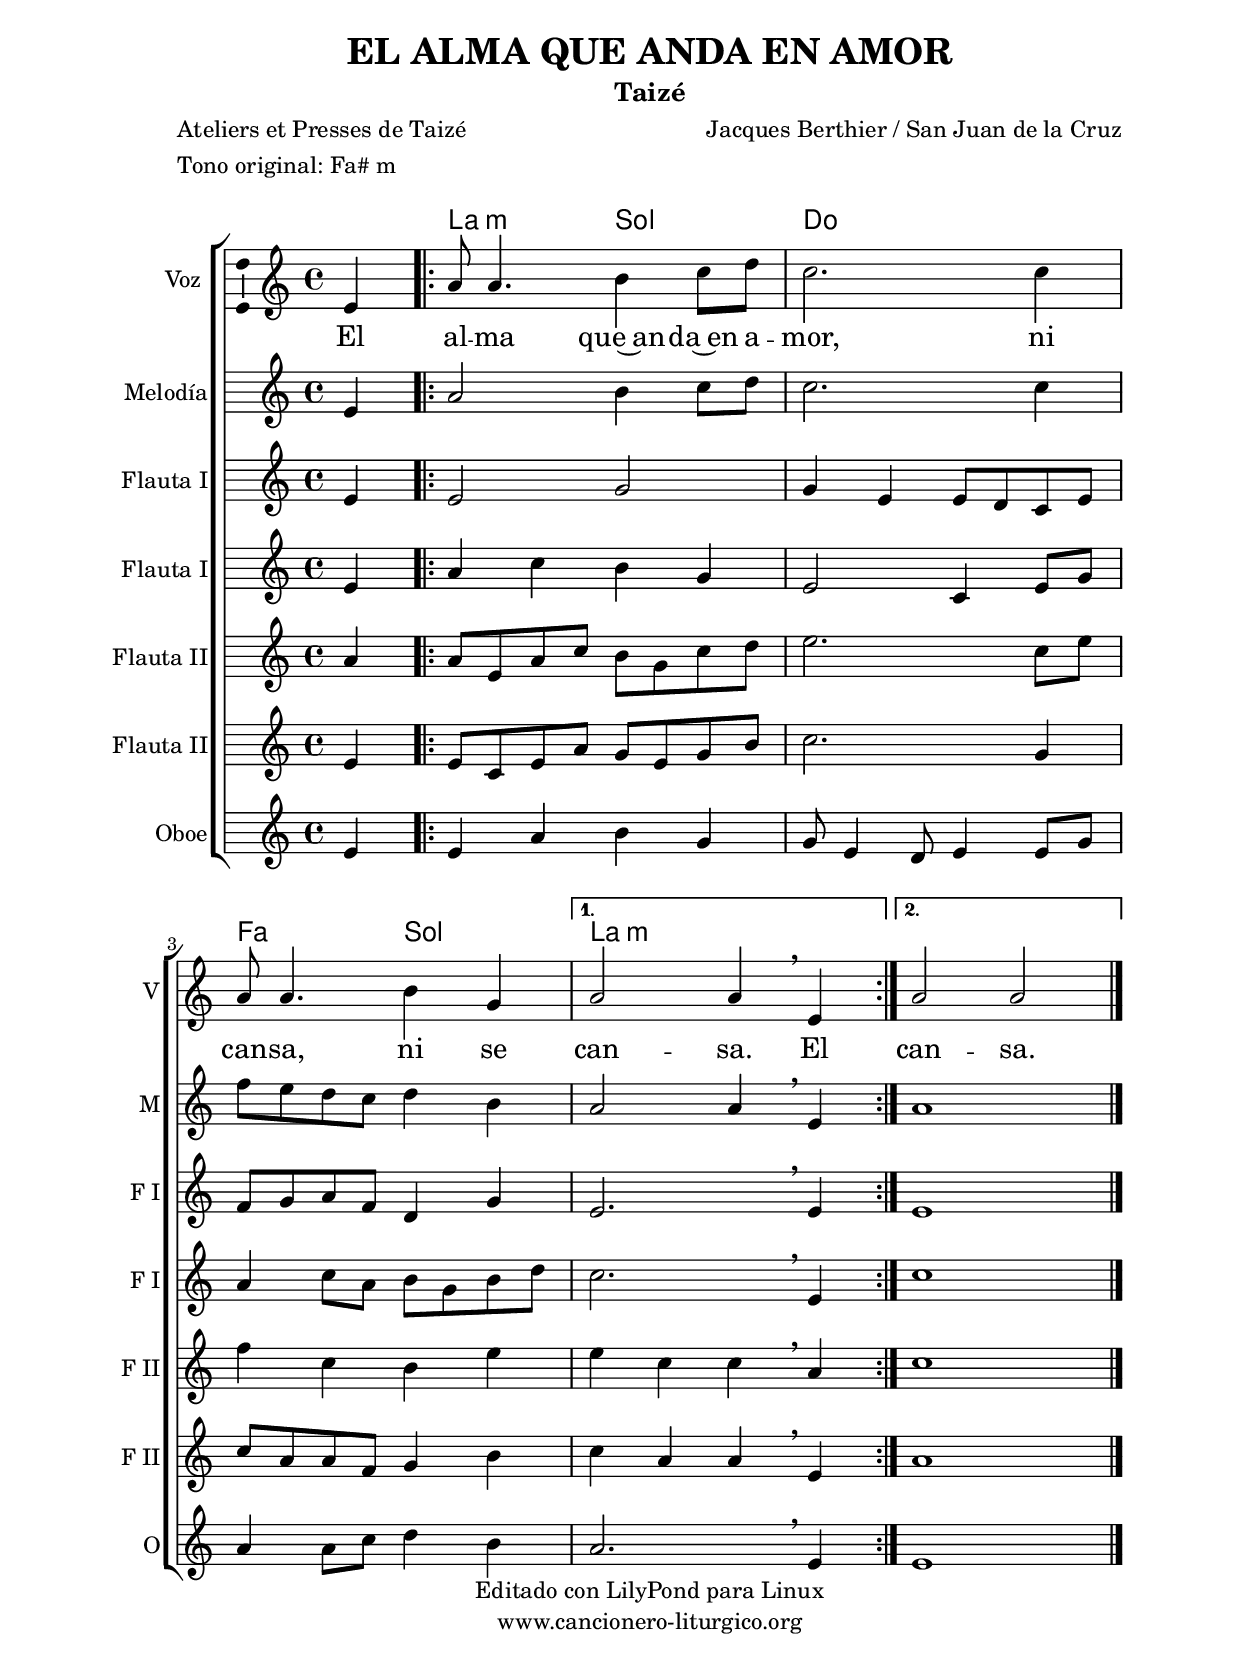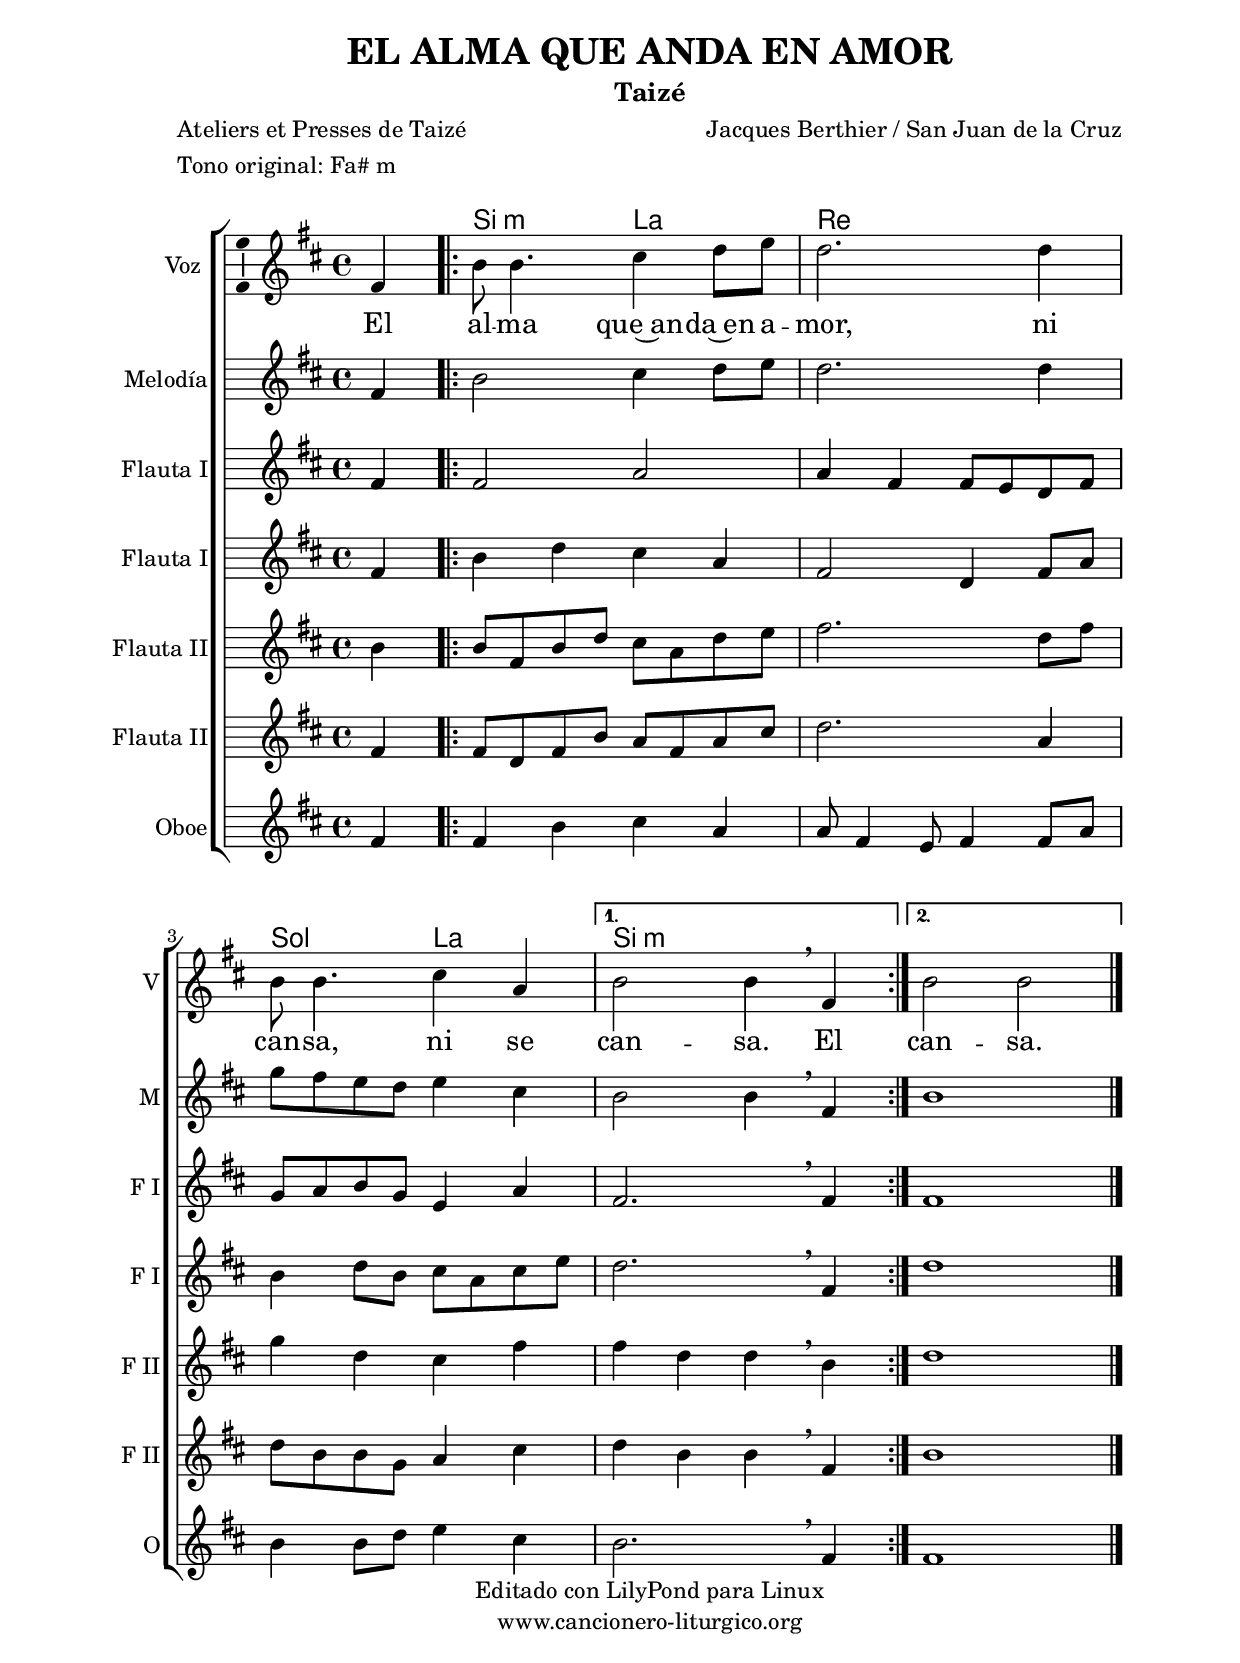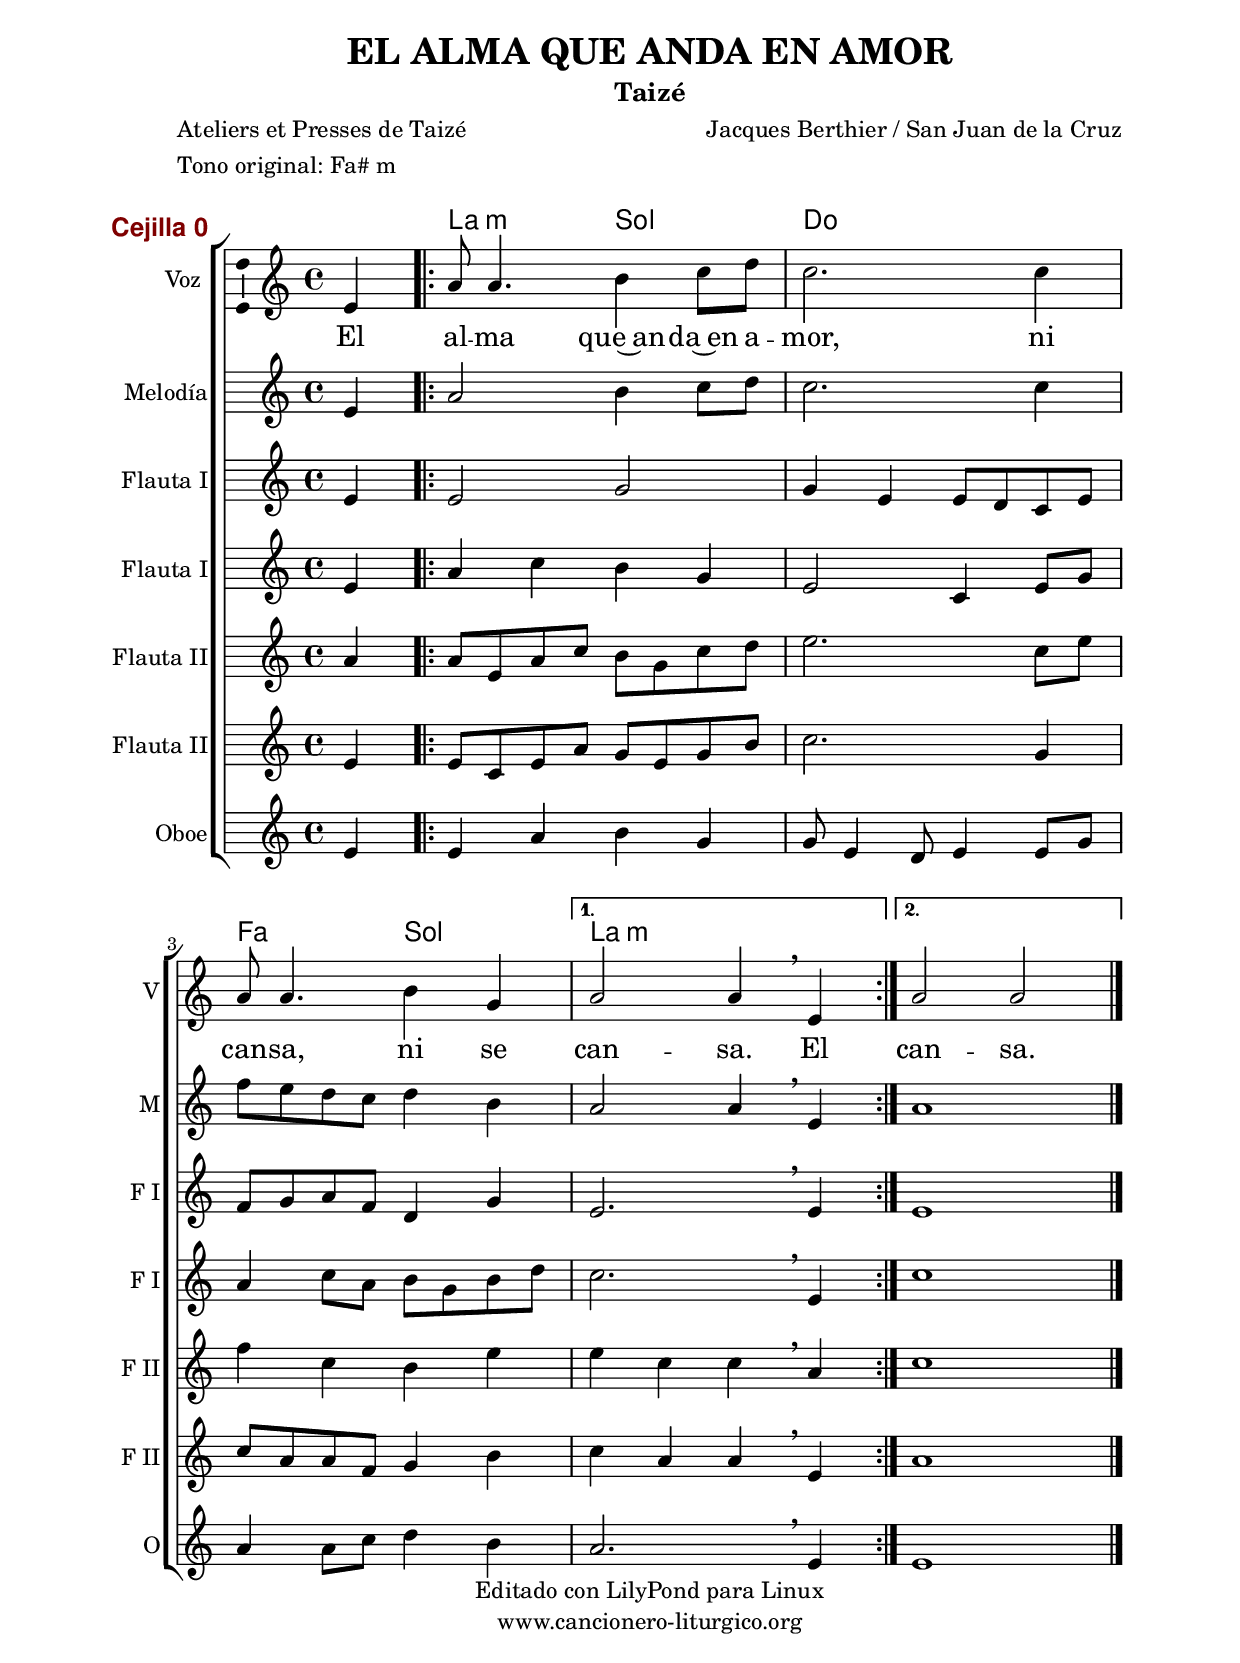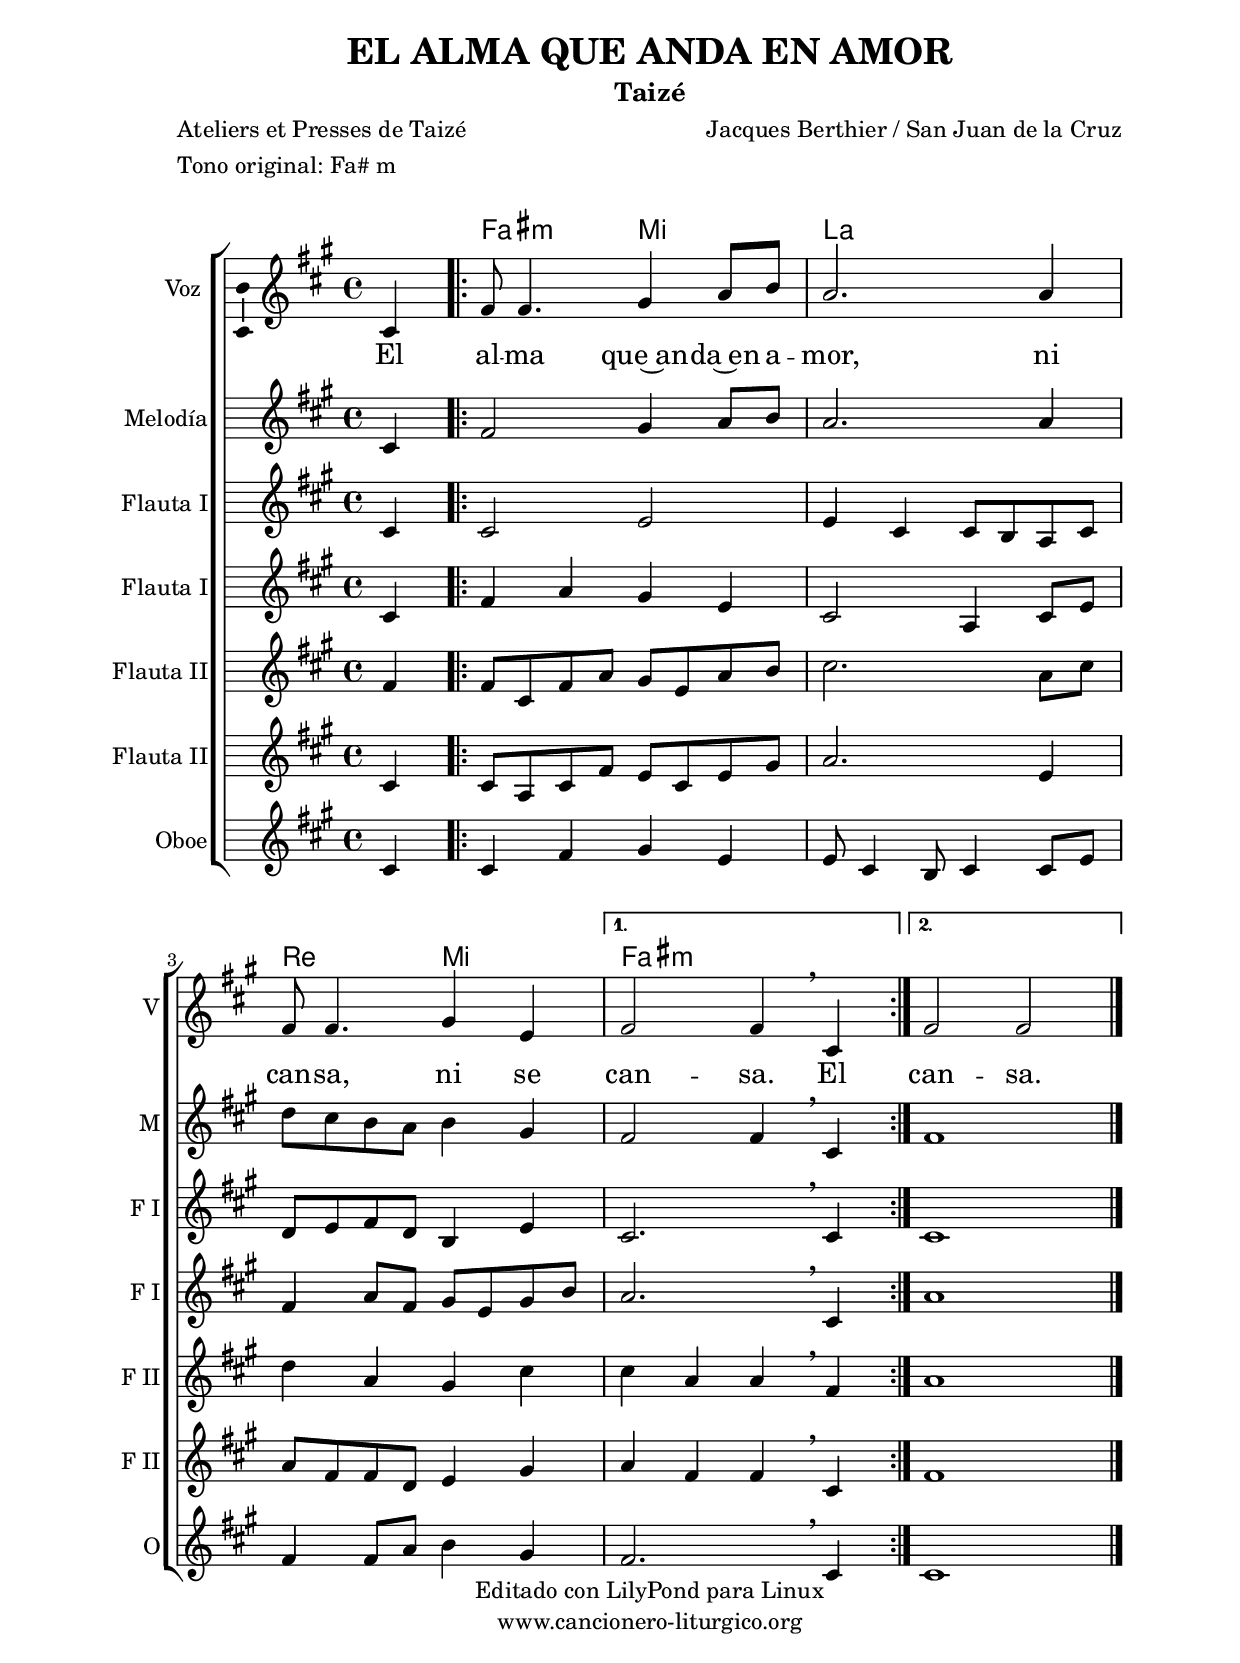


%versión de lilypond para la que se ha escrito esta partitura:
\version "2.16.0"

	%Tamaño papel
	#(set-default-paper-size "a4")
	%Tamaño partitura
	#(set-global-staff-size 20)
	%No responde al pulsar sobre una nota
	#(ly:set-option 'point-and-click #f)

%parámetros del encabezamiento:
\header {
	title = "EL ALMA QUE ANDA EN AMOR"
	subtitle = "Taizé"
	composer = "Jacques Berthier / San Juan de la Cruz"
	poet = "Ateliers et Presses de Taizé"
	meter = "Tono original: Fa# m"
	arranger = ""
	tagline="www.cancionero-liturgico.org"
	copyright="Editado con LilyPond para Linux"
	tiempo = ""
	usos = "Gracias"
	letra = ""
	}

%parámetros asociados al papel:
\paper  {
	oddHeaderMarkup = \markup {\fill-line { \on-the-fly #not-first-page \fromproperty #'header:title \on-the-fly #not-first-page \fromproperty #'header:composer }}
	evenHeaderMarkup = \markup {\fill-line { \fromproperty #'header:composer \fromproperty #'header:title }}
	#(set-paper-size "a4")
	print-page-number = ##f
	first-page-number = 1
	print-first-page-number = ##f
%	head-separation = 3.0 \cm
	top-margin = 2.0 \cm
	bottom-margin = 0.5\cm
%%%	bottom-margin = -2.0\cm
	left-margin = 3.0 \cm
	line-width = 16.0 \cm 
	indent = 8\mm
	interscoreline = 2.\mm
	between-system-space = 15\mm
%	para que las partituras no llenen la hoja:
	ragged-bottom = ##t
%	idem para la última hoja:
	ragged-last-bottom = ##f
%	para que las partituras llenen el ancho del papel:
	ragged-last = ##f
	after-title-space = 2.5 \cm
page-count=1
%system-count=8

	%Flexible Vertical Spacing
%	markup-markup-spacing =
%	#'((basic-distance . 15) (minimum-distance . 15) (padding . 3))
	markup-system-spacing =
	#'((basic-distance . 15) (minimum-distance . 15) (padding . 3))
	system-system-spacing =
	#'((basic-distance . 15) (minimum-distance . 15) (padding . 3))
	score-system-spacing =
	#'((basic-distance . 15) (minimum-distance . 15) (padding . 5))
%	top-system-spacing = % header
%	#'((basic-distance . 8) (minimum-distance . 0) (padding . 0))
%	top-markup-spacing =
%	#'((basic-distance . 20) (minimum-distance . 20) (padding . 0))
	last-bottom-spacing = % footer
	#'((basic-distance . 5) (minimum-distance . 5) (padding . 0))
%	score-markup-spacing =
%	#'((basic-distance . 16) (minimum-distance . 13) (padding . 0))

	}


%parámetros que afectan a toda la partitura:
global =  {
	%clave de sol (G):
	\clef G
	%armadura:
	\transpose a c
	\key fis \minor
	\tempo 4=78
	\set Score.tempoHideNote = ##t
	}


acordes = {
\italianChords
\chordmode {
	\transpose a c
{
s4 fis2:m e
a1
d2 e2
fis1:m
fis:m
}
}
}

melodia =

\transpose a c
{
\relative c''{
\time 4/4
\partial 4*1
cis4
\repeat volta 2 {
fis8 fis4. gis4 a8 b
a2. a4
fis8 fis4. gis4 e
}
\alternative{
{
fis2 fis4 \breathe cis4
}
{
fis2 fis
}
}
\bar "|."
}
}


melodiados =

\transpose a c
{
\relative c''{
\time 4/4
\partial 4*1
cis4
\repeat volta 2 {
fis2 gis4 a8 b
a2. a4
d8 cis b a b4 gis
}
\alternative{
{
fis2 fis4 \breathe cis
}
{
fis1
}
}
\bar "|."
}
}


melodiatres =

\transpose a c
{
\relative c''{
\time 4/4
\partial 4*1
cis4
\repeat volta 2 {
cis2 e
e4 cis cis8 b a cis
d8 e fis d b4 e
}
\alternative{
{
cis2. \breathe cis4
}
{
cis1
}
}
\bar "|."
}
}


melodiacuatro =

\transpose a c
{
\relative c''{
\time 4/4
\partial 4*1
cis4
\repeat volta 2 {
fis4 a gis e
cis2 a4 cis8 e
fis4 a8 fis gis e gis b
}
\alternative{
{
a2. \breathe cis,4
}
{
a'1
}
}
\bar "|."
}
}


melodiacinco =

\transpose a c
{
\relative c''{
\time 4/4
\partial 4*1
fis4
\repeat volta 2 {
fis8 cis fis a gis e a b
cis2. a8 cis
d4 a gis cis
}
\alternative{
{
cis4 a a \breathe fis
}
{
a1
}
}
\bar "|."
}
}


melodiaseis =

\transpose a c
{
\relative c''{
\time 4/4
\partial 4*1
cis4
\repeat volta 2 {
cis8 a cis fis e cis e gis
a2. e4
a8 fis fis d e4 gis
}
\alternative{
{
a4 fis fis \breathe cis
}
{
fis1
}
}
\bar "|."
}
}


melodiasiete =

\transpose a c
{
\relative c''{
\time 4/4
\partial 4*1
cis4
\repeat volta 2 {
cis4 fis gis e
e8 cis4 b8 cis4 cis8 e
fis4 fis8 a b4 gis
}
\alternative{
{
fis2. \breathe cis4
}
{
cis1
}
}
\bar "|."
}
}



texto = \lyricmode {
El al -- ma que~an -- da~en a -- mor,
ni can -- sa, ni se can -- sa. El
can -- sa.

}


acordesStaff = \context ChordNames = acordesStaff <<
	\set chordChanges = ##t
	\acordes
	>>


%%%%%%%%%%%%%%%%%%%%%%%%%%%%%%%%%%% CEJILLA %%%%%%%%%%%%%%%%%%%%%%%%%%%%%%%%%%%
acordescejilla = {
%%%	\override ChordNames.ChordName #'font-size = #-1
%%%	\override ChordNames.ChordName #'font-series = #'bold
	\transpose c c {
		\acordes
		}
	}

acordescejillaStaff = \context ChordNames = acordescejillaStaff <<
	\set Staff.instrumentName = \markup \with-color #darkred \larger \bold \sans "Cejilla 0"
	\set chordChanges = ##t
	\acordescejilla
	>>
%%%%%%%%%%%%%%%%%%%%%%%%%%%%%%%%%%% CEJILLA %%%%%%%%%%%%%%%%%%%%%%%%%%%%%%%%%%%


vozStaff = \context Voice = vozStaff
\with {\consists "Ambitus_engraver"}
<<
	\set Staff.instrumentName = "Voz"
	\set Staff.shortInstrumentName = "V"
%	\set Staff.midiInstrument = #"clarinet"
%	\set Staff.midiInstrument = #"cello"
%	\set Staff.midiInstrument = #"flute"
	\set Staff.midiInstrument = #"electric guitar (jazz)"
%	\set Staff.midiInstrument = #"english horn"
%	\set Staff.midiInstrument = #"violin"
%	\set Staff.midiInstrument = #"glockenspiel"
	\set Staff.midiMinimumVolume = #0.7
	\set Staff.midiMaximumVolume = #0.9
	\global
	\melodia
	>>

vozdosStaff = \context Voice = vozdosStaff
<<
	\set Staff.instrumentName = "Melodía"
	\set Staff.shortInstrumentName = "M"
	\override Staff.StaffSymbol #'staff-space = #(magstep -0.35)
	\set Staff.midiInstrument = #"electric guitar (jazz)"
	\set Staff.midiMinimumVolume = #0.7
	\set Staff.midiMaximumVolume = #0.9
	\global
	\melodiados
	>>

voztresStaff = \context Voice = voztresStaff
<<
	\set Staff.instrumentName = "Flauta I"
	\set Staff.shortInstrumentName = "F I"
	\override Staff.StaffSymbol #'staff-space = #(magstep -0.35)
	\set Staff.midiInstrument = #"flute"
	\set Staff.midiMinimumVolume = #0.7
	\set Staff.midiMaximumVolume = #0.9
	\global
	\melodiatres
	>>

vozcuatroStaff = \context Voice = vozcuatroStaff
<<
	\set Staff.instrumentName = "Flauta I"
	\set Staff.shortInstrumentName = "F I"
	\override Staff.StaffSymbol #'staff-space = #(magstep -0.35)
	\set Staff.midiInstrument = #"english horn"
	\set Staff.midiMinimumVolume = #0.7
	\set Staff.midiMaximumVolume = #0.9
	\global
	\melodiacuatro
	>>

vozcincoStaff = \context Voice = vozcincoStaff
<<
	\set Staff.instrumentName = "Flauta II"
	\set Staff.shortInstrumentName = "F II"
	\override Staff.StaffSymbol #'staff-space = #(magstep -0.35)
	\set Staff.midiInstrument = #"violin"
	\set Staff.midiMinimumVolume = #0.7
	\set Staff.midiMaximumVolume = #0.9
	\global
	\melodiacinco
	>>

vozseisStaff = \context Voice = vozseisStaff
<<
	\set Staff.instrumentName = "Flauta II"
	\set Staff.shortInstrumentName = "F II"
	\override Staff.StaffSymbol #'staff-space = #(magstep -0.35)
	\set Staff.midiInstrument = #"violin"
	\set Staff.midiMinimumVolume = #0.7
	\set Staff.midiMaximumVolume = #0.9
	\global
	\melodiaseis
	>>

vozsieteStaff = \context Voice = vozsieteStaff
<<
	\set Staff.instrumentName = "Oboe"
	\set Staff.shortInstrumentName = "O"
	\override Staff.StaffSymbol #'staff-space = #(magstep -0.35)
	\set Staff.midiInstrument = #"violin"
	\set Staff.midiMinimumVolume = #0.7
	\set Staff.midiMaximumVolume = #0.9
	\global
	\melodiasiete
	>>

textoStaff = \context Lyrics = textoStaff <<
	\lyricsto vozStaff \texto
	>>


\book {
	\score {
		\context ChoirStaff {
%			\override StaffGroup.SystemStartBracket #'collapse-height = #1
%			\override Score.SystemStartBar #'collapse-height = #1
			<<
			\acordesStaff
			\vozStaff
			\textoStaff
			\vozdosStaff
			\voztresStaff
			\vozcuatroStaff
			\vozcincoStaff
			\vozseisStaff
			\vozsieteStaff
			>>
			}
		\layout {
	    		\context {
				\Lyrics
				\override LyricText #'font-size = #2
				}
	   		 \context {
				\Score
				\override StaffSymbol #'staff-space = #(magstep +3)
				}
			}
		}
	\score {
		\unfoldRepeats
		\context ChoirStaff {
			<<
			\acordesStaff
			\vozStaff
			\vozdosStaff
			\voztresStaff
			\vozcuatroStaff
			\vozcincoStaff
			\vozseisStaff
			\vozsieteStaff
			>>
			}
		\midi {
	  		\context {
	  			\Score
				tempoWholesPerMinute = #(ly:make-moment 70 4)
				}
			}
		}
	}


%Partitura para guitarra
#(define output-suffix "G")
\book {
	\score {
		\context ChoirStaff {
%			\override StaffGroup.SystemStartBracket #'collapse-height = #1
%			\override Score.SystemStartBar #'collapse-height = #1
			<<
			\acordescejillaStaff
			\vozStaff
			\textoStaff
			\vozdosStaff
			\voztresStaff
			\vozcuatroStaff
			\vozcincoStaff
			\vozseisStaff
			\vozsieteStaff
			>>
			}
		\layout {
%%%%%%%%%%%%%%%%%%%%%%%%%%%%%%%%%%% CEJILLA %%%%%%%%%%%%%%%%%%%%%%%%%%%%%%%%%%%
			\context {
				\ChordNames \consists Instrument_name_engraver
				}
%%%%%%%%%%%%%%%%%%%%%%%%%%%%%%%%%%% CEJILLA %%%%%%%%%%%%%%%%%%%%%%%%%%%%%%%%%%%
	    		\context {
				\Lyrics
				\override LyricText #'font-size = #2
				}
	   		 \context {
				\Score
				\override StaffSymbol #'staff-space = #(magstep +3)
				}
			}
		}
	}


#(define output-suffix "C")
\book {
	\score {
		\context ChoirStaff {
%			\override StaffGroup.SystemStartBracket #'collapse-height = #1
%			\override Score.SystemStartBar #'collapse-height = #1
\transpose c d
			<<
			\acordesStaff
			\vozStaff
			\textoStaff
			\vozdosStaff
			\voztresStaff
			\vozcuatroStaff
			\vozcincoStaff
			\vozseisStaff
			\vozsieteStaff
			>>
			}
		\layout {
	    		\context {
				\Lyrics
				\override LyricText #'font-size = #2
				}
	   		 \context {
				\Score
				\override StaffSymbol #'staff-space = #(magstep +3)
				}
			}
		}
	}


#(define output-suffix "S")
\book {
	\score {
		\context ChoirStaff {
%			\override StaffGroup.SystemStartBracket #'collapse-height = #1
%			\override Score.SystemStartBar #'collapse-height = #1
\transpose c a,
			<<
			\acordesStaff
			\vozStaff
			\textoStaff
			\vozdosStaff
			\voztresStaff
			\vozcuatroStaff
			\vozcincoStaff
			\vozseisStaff
			\vozsieteStaff
			>>
			}
		\layout {
	    		\context {
				\Lyrics
				\override LyricText #'font-size = #2
				}
	   		 \context {
				\Score
				\override StaffSymbol #'staff-space = #(magstep +3)
				}
			}
		}
	}


